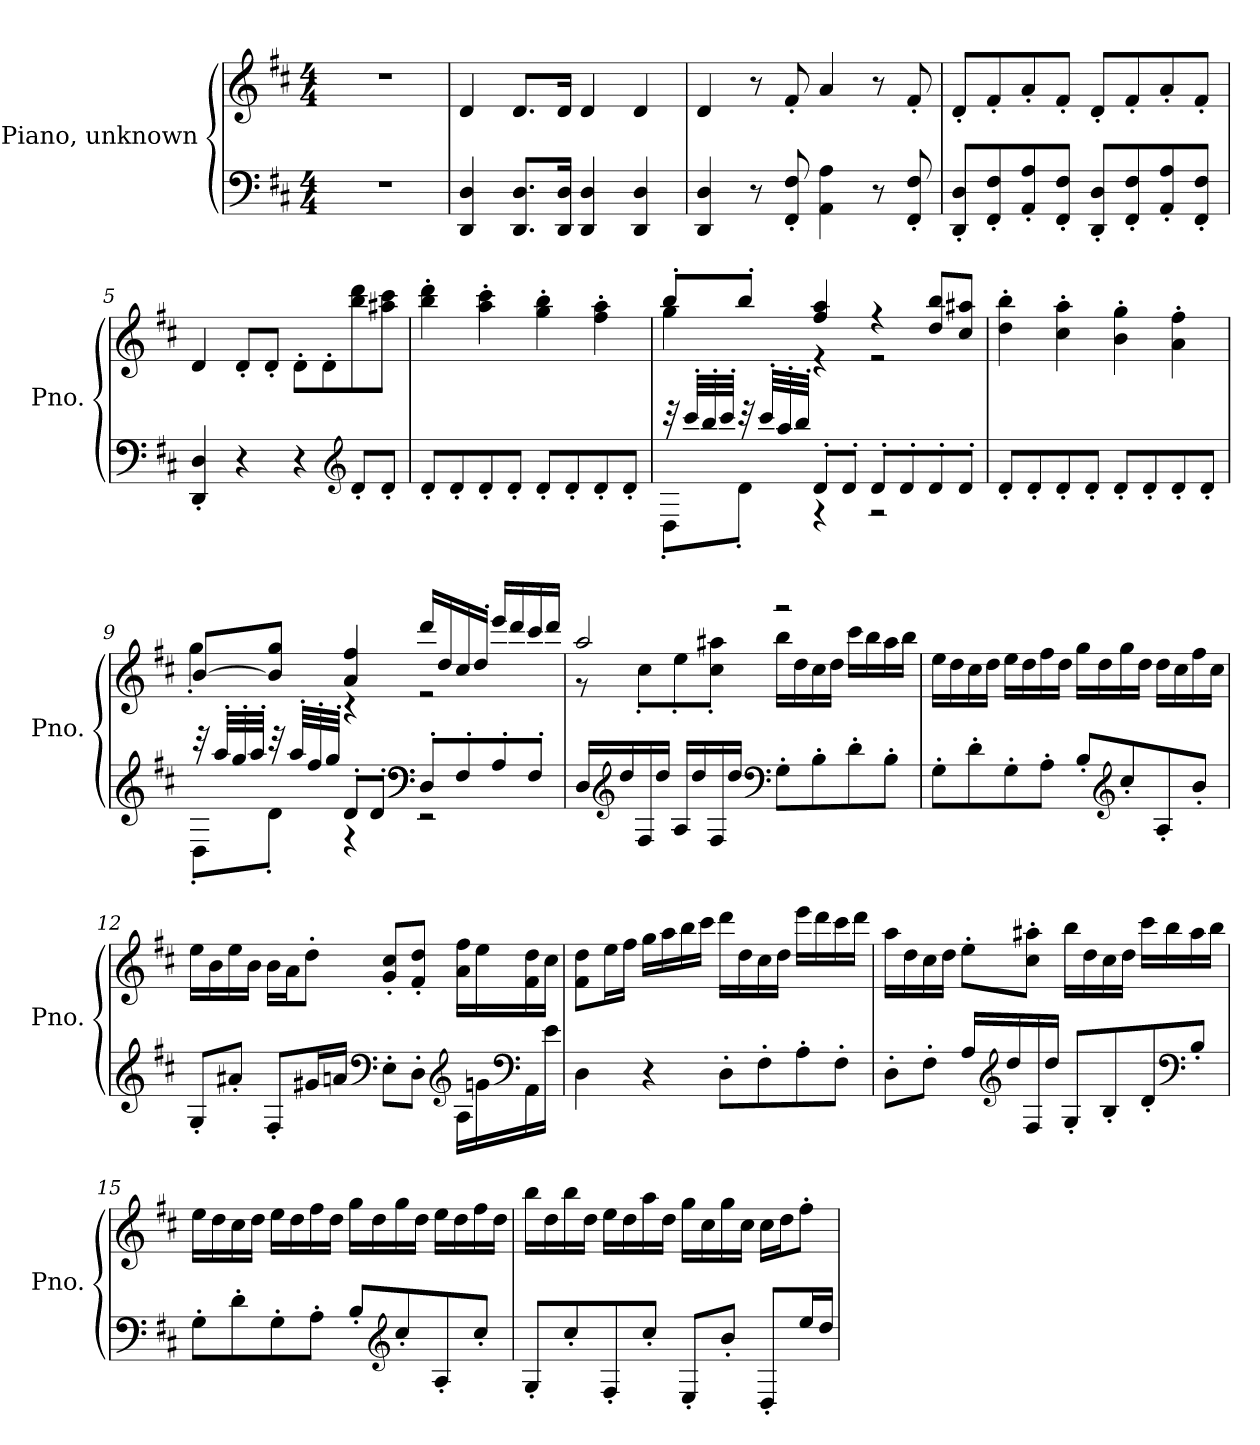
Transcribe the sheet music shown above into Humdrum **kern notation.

**kern	**kern
*part1	*part1
*staff2	*staff1
*I"Piano, unknown	*
*I'Pno.	*
*clefF4	*clefG2
*k[f#c#]	*k[f#c#]
*M4/4	*M4/4
*MM120	*MM120
=1	=1
1r	1r
=2	=2
4DD/ 4D/	4d/
8.DD/ 8.D/L	8.d/L
16DD/ 16D/Jk	16d/Jk
4DD/ 4D/	4d/
4DD/ 4D/	4d/
=3	=3
4DD/ 4D/	4d/
8r	8r
8FF#/' 8F#/'	8f#'/
4AA\ 4A\	4a/
8r	8r
8FF#/' 8F#/'	8f#'/
=4	=4
8DD/' 8D/'L	8d'/L
8FF#/' 8F#/'	8f#'/
8AA/' 8A/'	8a'/
8FF#/' 8F#/'J	8f#'/J
8DD/' 8D/'L	8d'/L
8FF#/' 8F#/'	8f#'/
8AA/' 8A/'	8a'/
8FF#/' 8F#/'J	8f#'/J
=5	=5
4DD/' 4D/'	4d/
4r	8d'/L
.	8d'/J
4r	8d'\L
.	8d'\
*clefG2	*
8d'/L	8bb\ 8ddd\
8d'/J	8aa#X\ 8ccc#\J
!!LO:LB:g=z
=6	=6
8d'/L	4bb\' 4ddd\'
8d'/	.
8d'/	4aa\' 4ccc#\'
8d'/J	.
8d'/L	4gg\' 4bb\'
8d'/	.
8d'/	4ff#\' 4aa\'
8d'/J	.
=7	=7
*^	*^
32r	8D'\L	8bb'/L	4gg\
32ccc#'/LLL	.	.	.
32bb'/	.	.	.
32ccc#'/JJJ	.	.	.
32r	8d'\J	8bb'/J	.
32ccc#'/LLL	.	.	.
32aa'/	.	.	.
32bb'/JJJ	.	.	.
8d'/L	4r	4ff#/ 4aa/	4r
8d'/J	.	.	.
8d'/L	2r	4r	2r
8d'/	.	.	.
8d'/	.	8dd/ 8bb/L	.
8d'/J	.	8cc#/ 8aa#X/J	.
*v	*v	*	*
*	*v	*v
=8	=8
8d'/L	4dd\' 4bb\'
8d'/	.
8d'/	4cc#\' 4aa\'
8d'/J	.
8d'/L	4b\' 4gg\'
8d'/	.
8d'/	4a\' 4ff#\'
8d'/J	.
!!LO:LB:g=z
=9	=9
*^	*^
32r	8D'\L	[8b/L	4gg'\
32aa'/LLL	.	.	.
32gg'/	.	.	.
32aa'/JJJ	.	.	.
32r	8d'\J	8b/] 8gg/J	.
32aa'/LLL	.	.	.
32ff#'/	.	.	.
32gg'/JJJ	.	.	.
8d'/L	4r	4a/ 4ff#/	4r
8d'/J	.	.	.
*clefF4	*	*	*
8D'/L	2r	16ddd/LL	2r
.	.	16dd/	.
8F#'/	.	16cc#/	.
.	.	16dd'/JJ	.
8A'/	.	16eee/LL	.
.	.	16ddd/	.
8F#'/J	.	16ccc#/	.
.	.	16ddd/JJ	.
*v	*v	*	*
=10	=10	=10
16D/LL	2aa/	8r
*clefG2	*	*
16dd/	.	.
16F#/	.	8cc#'\L
16dd/JJ	.	.
16A/LL	.	8ee'\
16dd/	.	.
16F#/	.	8cc#\' 8aa#X\'J
16dd/JJ	.	.
*clefF4	*	*
8G'\L	2r	16bb\LL
.	.	16dd\
8B'\	.	16cc#\
.	.	16dd\JJ
8d'\	.	16ccc#\LL
.	.	16bb\
8B'\J	.	16aa#\
.	.	16bb\JJ
*	*v	*v
!!LO:LB:g=z
=11	=11
8G'\L	16ee\LL
.	16dd\
8d'\	16cc#\
.	16dd\JJ
8G'\	16ee\LL
.	16dd\
8A'\J	16ff#\
.	16dd\JJ
8B'/L	16gg\LL
.	16dd\
*clefG2	*
8cc#'/	16gg\
.	16dd\JJ
8A'/	16dd\LL
.	16cc#\
8b'/J	16ff#\
.	16cc#\JJ
=12	=12
8G'/L	16ee\LL
.	16b\
8a#X'/J	16ee\
.	16b\JJ
8F#'/L	16b\LL
.	16a\J
16g#X/L	8dd'\J
16an/JJ	.
*clefF4	*
8E'\L	8g/' 8cc#/'L
8D'\J	8f#/' 8dd/'J
*clefG2	*
16A\LL	16a\ 16ff#\LL
16gn\	16ee\
*clefF4	*
16AA\	16f#\ 16dd\
16e\JJ	16cc#\JJ
!!LO:LB:g=z
=13	=13
4D\	8f#\ 8dd\L
.	16ee\L
.	16ff#\JJ
4r	16gg\LL
.	16aa\
.	16bb\
.	16ccc#\JJ
8D'\L	16ddd\LL
.	16dd\
8F#'\	16cc#\
.	16dd\JJ
8A'\	16eee\LL
.	16ddd\
8F#'\J	16ccc#\
.	16ddd\JJ
=14	=14
8D'\L	16aa\LL
.	16dd\
8F#'\J	16cc#\
.	16dd\JJ
16A/LL	8ee'\L
*clefG2	*
16dd/	.
16F#/	8cc#\' 8aa#X\'J
16dd/JJ	.
8G'/L	16bb\LL
.	16dd\
8B'/	16cc#\
.	16dd\JJ
8d'/	16ccc#\LL
.	16bb\
*clefF4	*
8B'/J	16aa#\
.	16bb\JJ
!!LO:LB:g=z
=15	=15
8G'\L	16ee\LL
.	16dd\
8d'\	16cc#\
.	16dd\JJ
8G'\	16ee\LL
.	16dd\
8A'\J	16ff#\
.	16dd\JJ
8B'/L	16gg\LL
.	16dd\
*clefG2	*
8cc#'/	16gg\
.	16dd\JJ
8A'/	16ee\LL
.	16dd\
8cc#'/J	16ff#\
.	16dd\JJ
=16	=16
8G'/L	16bb\LL
.	16dd\
8cc#'/	16bb\
.	16dd\JJ
8F#'/	16ee\LL
.	16dd\
8cc#'/J	16aa\
.	16dd\JJ
8E'/L	16gg\LL
.	16cc#\
8b'/J	16gg\
.	16cc#\JJ
8D'/L	16cc#\LL
.	16dd\J
16ee/L	8ff#'\J
16dd/JJ	.
=	=
*-	*-
